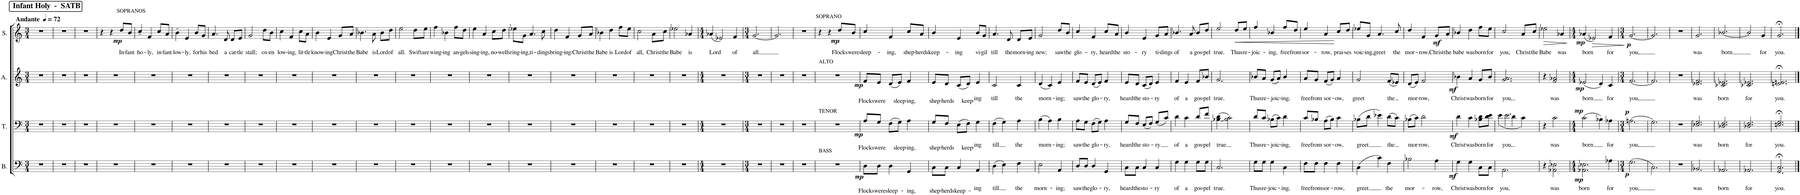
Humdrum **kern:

**kern	**text	**dynam	**kern	**text	**dynam	**kern	**text	**dynam	**kern	**text	**dynam
*part4	*part4	*part4	*part3	*part3	*part3	*part2	*part2	*part2	*part1	*part1	*part1
*staff4	*staff4	*staff4	*staff3	*staff3	*staff3	*staff2	*staff2	*staff2	*staff1	*staff1	*staff1
*I"B.	*	*	*I"T.	*	*	*I"A.	*	*	*I"S.	*	*
*I'B.	*	*	*I'T.	*	*	*I'A.	*	*	*I'S.	*	*
*clefF4	*	*	*clefF4	*	*	*clefG2	*	*	*clefG2	*	*
*k[]	*	*	*k[]	*	*	*k[]	*	*	*k[]	*	*
*M3/4	*	*	*M3/4	*	*	*M3/4	*	*	*M3/4	*	*
*MM72	*	*	*MM72	*	*	*MM72	*	*	*MM72	*	*
!!LO:REH:place=s1:a:B:cj:fs=14:t=Infant Holy  -  SATB
=1	=1	=1	=1	=1	=1	=1	=1	=1	=1	=1	=1
!	!	!	!	!	!	!	!	!	!LO:TX:a:B:t=Andante	!	!
2.r	.	.	2.r	.	.	2.r	.	.	2.r	.	.
=2	=2	=2	=2	=2	=2	=2	=2	=2	=2	=2	=2
2.r	.	.	2.r	.	.	2.r	.	.	2.r	.	.
=3	=3	=3	=3	=3	=3	=3	=3	=3	=3	=3	=3
2.r	.	.	2.r	.	.	2.r	.	.	2.r	.	.
=4	=4	=4	=4	=4	=4	=4	=4	=4	=4	=4	=4
!	!	!	!	!	!	!	!	!	!LO:TX:a:t=SOPRANOS	!	!
2.r	.	.	2.r	.	.	2.r	.	.	4r	.	.
.	.	.	.	.	.	.	.	.	4r	.	.
!	!	!	!	!	!	!	!	!	!	!LO:LY:b	!LO:DY:b
.	.	.	.	.	.	.	.	.	8dd/L	In-	mp
!	!	!	!	!	!	!	!	!	!	!LO:LY:b	!
.	.	.	.	.	.	.	.	.	8b/J	-fant	.
=5	=5	=5	=5	=5	=5	=5	=5	=5	=5	=5	=5
!	!	!	!	!	!	!	!	!	!	!LO:LY:b	!
2.r	.	.	2.r	.	.	2.r	.	.	4cc~/	ho-	.
!	!	!	!	!	!	!	!	!	!	!LO:LY:b	!
.	.	.	.	.	.	.	.	.	4f/	-ly,	.
!	!	!	!	!	!	!	!	!	!	!LO:LY:b	!
.	.	.	.	.	.	.	.	.	8cc/L	in-	.
!	!	!	!	!	!	!	!	!	!	!LO:LY:b	!
.	.	.	.	.	.	.	.	.	8a/J	-fant	.
=6	=6	=6	=6	=6	=6	=6	=6	=6	=6	=6	=6
!	!	!	!	!	!	!	!	!	!	!LO:LY:b	!
2.r	.	.	2.r	.	.	2.r	.	.	4b~\	low-	.
!	!	!	!	!	!	!	!	!	!	!LO:LY:b	!
.	.	.	.	.	.	.	.	.	4e/	-ly,	.
!	!	!	!	!	!	!	!	!	!	!LO:LY:b	!
.	.	.	.	.	.	.	.	.	8b/L	for	.
!	!	!	!	!	!	!	!	!	!	!LO:LY:b	!
.	.	.	.	.	.	.	.	.	8g/J	his	.
=7	=7	=7	=7	=7	=7	=7	=7	=7	=7	=7	=7
!	!	!	!	!	!	!	!	!	!	!LO:LY:b	!
2.r	.	.	2.r	.	.	2.r	.	.	4.a/	bed	.
!	!	!	!	!	!	!	!	!	!	!LO:LY:b	!
.	.	.	.	.	.	.	.	.	8d/	a	.
!	!	!	!	!	!	!	!	!	!	!LO:LY:b	!
.	.	.	.	.	.	.	.	.	8d/L	cat-	.
!	!	!	!	!	!	!	!	!	!	!LO:LY:b	!
.	.	.	.	.	.	.	.	.	8e/J	-tle	.
=8	=8	=8	=8	=8	=8	=8	=8	=8	=8	=8	=8
!	!	!	!	!	!	!	!	!	!	!LO:LY:b	!
2.r	.	.	2.r	.	.	2.r	.	.	2g/	stall;	.
!	!	!	!	!	!	!	!	!	!	!LO:LY:b	!
.	.	.	.	.	.	.	.	.	8dd\L	ox-	.
!	!	!	!	!	!	!	!	!	!	!LO:LY:b	!
.	.	.	.	.	.	.	.	.	8b\J	-en	.
=9	=9	=9	=9	=9	=9	=9	=9	=9	=9	=9	=9
!	!	!	!	!	!	!	!	!	!	!LO:LY:b	!
2.r	.	.	2.r	.	.	2.r	.	.	4cc\	low-	.
!	!	!	!	!	!	!	!	!	!	!LO:LY:b	!
.	.	.	.	.	.	.	.	.	4f/	-ing,	.
!	!	!	!	!	!	!	!	!	!	!LO:LY:b	!
.	.	.	.	.	.	.	.	.	8cc\L	lit-	.
!	!	!	!	!	!	!	!	!	!	!LO:LY:b	!
.	.	.	.	.	.	.	.	.	8a\J	-tle	.
=10	=10	=10	=10	=10	=10	=10	=10	=10	=10	=10	=10
!	!	!	!	!	!	!	!	!	!	!LO:LY:b	!
2.r	.	.	2.r	.	.	2.r	.	.	4b\	know-	.
!	!	!	!	!	!	!	!	!	!	!LO:LY:b	!
.	.	.	.	.	.	.	.	.	4e/	-ing	.
!	!	!	!	!	!	!	!	!	!	!LO:LY:b	!
.	.	.	.	.	.	.	.	.	8g/L	Christ	.
!	!	!	!	!	!	!	!	!	!	!LO:LY:b	!
.	.	.	.	.	.	.	.	.	8a/J	the	.
=11	=11	=11	=11	=11	=11	=11	=11	=11	=11	=11	=11
!	!	!	!	!	!	!	!	!	!	!LO:LY:b	!
2.r	.	.	2.r	.	.	2.r	.	.	4.b-X\	Babe	.
!	!	!	!	!	!	!	!	!	!	!LO:LY:b	!
.	.	.	.	.	.	.	.	.	8a\	is	.
!	!	!	!	!	!	!	!	!	!	!LO:LY:b	!
.	.	.	.	.	.	.	.	.	8b-\L	Lord	.
!	!	!	!	!	!	!	!	!	!	!LO:LY:b	!
.	.	.	.	.	.	.	.	.	8dd\J	of	.
=12	=12	=12	=12	=12	=12	=12	=12	=12	=12	=12	=12
!	!	!	!	!	!	!	!	!	!	!LO:LY:b	!
2.r	.	.	2.r	.	.	2.r	.	.	2ee\	all.	.
!	!	!	!	!	!	!	!	!	!	!LO:LY:b	!
.	.	.	.	.	.	.	.	.	8dd\L	Swift	.
!	!	!	!	!	!	!	!	!	!	!LO:LY:b	!
.	.	.	.	.	.	.	.	.	8ee\J	are	.
=13	=13	=13	=13	=13	=13	=13	=13	=13	=13	=13	=13
!	!	!	!	!	!	!	!	!	!	!LO:LY:b	!
2.r	.	.	2.r	.	.	2.r	.	.	4ff\	wing-	.
!	!	!	!	!	!	!	!	!	!	!LO:LY:b	!
.	.	.	.	.	.	.	.	.	4b-X\	-ing	.
!	!	!	!	!	!	!	!	!	!	!LO:LY:b	!
.	.	.	.	.	.	.	.	.	8ff\L	an-	.
!	!	!	!	!	!	!	!	!	!	!LO:LY:b	!
.	.	.	.	.	.	.	.	.	8dd\J	-gels	.
=14	=14	=14	=14	=14	=14	=14	=14	=14	=14	=14	=14
!	!	!	!	!	!	!	!	!	!	!LO:LY:b	!
2.r	.	.	2.r	.	.	2.r	.	.	4ee\	sing-	.
!	!	!	!	!	!	!	!	!	!	!LO:LY:b	!
.	.	.	.	.	.	.	.	.	4a/	-ing,	.
!	!	!	!	!	!	!	!	!	!	!LO:LY:b	!
.	.	.	.	.	.	.	.	.	8cc\L	no-	.
!	!	!	!	!	!	!	!	!	!	!LO:LY:b	!
.	.	.	.	.	.	.	.	.	8dd\J	-wells	.
=15	=15	=15	=15	=15	=15	=15	=15	=15	=15	=15	=15
!	!	!	!	!	!	!	!	!	!	!LO:LY:b	!
2.r	.	.	2.r	.	.	2.r	.	.	8ee-X\L	ring-	.
!	!	!	!	!	!	!	!	!	!	!LO:LY:b	!
.	.	.	.	.	.	.	.	.	8g\J	-ing,	.
!	!	!	!	!	!	!	!	!	!	!LO:LY:b	!
.	.	.	.	.	.	.	.	.	4.a/	ti-	.
!	!	!	!	!	!	!	!	!	!	!LO:LY:b	!
.	.	.	.	.	.	.	.	.	8cc\	-dings	.
=16	=16	=16	=16	=16	=16	=16	=16	=16	=16	=16	=16
!	!	!	!	!	!	!	!	!	!	!LO:LY:b	!
2.r	.	.	2.r	.	.	2.r	.	.	4dd\	bring-	.
!	!	!	!	!	!	!	!	!	!	!LO:LY:b	!
.	.	.	.	.	.	.	.	.	4f/	-ing:	.
!	!	!	!	!	!	!	!	!	!	!LO:LY:b	!
.	.	.	.	.	.	.	.	.	8g/L	Christ	.
!	!	!	!	!	!	!	!	!	!	!LO:LY:b	!
.	.	.	.	.	.	.	.	.	8a/J	the	.
=17	=17	=17	=17	=17	=17	=17	=17	=17	=17	=17	=17
!	!	!	!	!	!	!	!	!	!	!LO:LY:b	!
2.r	.	.	2.r	.	.	2.r	.	.	4b-X\	Babe	.
!	!	!	!	!	!	!	!	!	!	!LO:LY:b	!
.	.	.	.	.	.	.	.	.	4dd\	is	.
!	!	!	!	!	!	!	!	!	!	!LO:LY:b	!
.	.	.	.	.	.	.	.	.	8ff\L	Lord	.
!	!	!	!	!	!	!	!	!	!	!LO:LY:b	!
.	.	.	.	.	.	.	.	.	8ee\J	of	.
=18	=18	=18	=18	=18	=18	=18	=18	=18	=18	=18	=18
!	!	!	!	!	!	!	!	!	!	!LO:LY:b	!
2.r	.	.	2.r	.	.	2.r	.	.	2cc\	all,	.
!	!	!	!	!	!	!	!	!	!	!LO:LY:b	!
.	.	.	.	.	.	.	.	.	8a\L	Christ	.
!	!	!	!	!	!	!	!	!	!	!LO:LY:b	!
.	.	.	.	.	.	.	.	.	8cc\J	the	.
=19	=19	=19	=19	=19	=19	=19	=19	=19	=19	=19	=19
!	!	!	!	!	!	!	!	!	!	!LO:LY:b	!
2.r	.	.	2.r	.	.	2.r	.	.	2ee-X\	Babe	.
!	!	!	!	!	!	!	!	!	!	!LO:LY:b	!
.	.	.	.	.	.	.	.	.	4a-X/	is	.
=20	=20	=20	=20	=20	=20	=20	=20	=20	=20	=20	=20
*M4/4	*	*	*M4/4	*	*	*M4/4	*	*	*M4/4	*	*
!	!	!	!	!	!	!	!	!	!	!LO:LY:b	!
1r	.	.	1r	.	.	1r	.	.	(4a-X/	Lord	.
.	.	.	.	.	.	.	.	.	2e-X/)	.	.
!	!	!	!	!	!	!	!	!	!	!LO:LY:b	!
.	.	.	.	.	.	.	.	.	4f/	of	.
=21	=21	=21	=21	=21	=21	=21	=21	=21	=21	=21	=21
*M3/4	*	*	*M3/4	*	*	*M3/4	*	*	*M3/4	*	*
!	!	!	!	!	!	!	!	!	!	!LO:LY:b	!
2.r	.	.	2.r	.	.	2.r	.	.	[2.g/	all.	.
=22	=22	=22	=22	=22	=22	=22	=22	=22	=22	=22	=22
2.r	.	.	2.r	.	.	2.r	.	.	2.g/]	.	.
=23	=23	=23	=23	=23	=23	=23	=23	=23	=23	=23	=23
2.r	.	.	2.r	.	.	2.r	.	.	2.r	.	.
=24	=24	=24	=24	=24	=24	=24	=24	=24	=24	=24	=24
!	!	!	!	!	!	!	!	!	!LO:TX:a:t=SOPRANO	!	!
!	!	!	!	!	!	!LO:TX:a:t=ALTO	!	!	!	!	!
!	!	!	!LO:TX:a:t=TENOR	!	!	!	!	!	!	!	!
!LO:TX:a:t=BASS	!	!	!	!	!	!	!	!	!	!	!
2.r	.	.	2.r	.	.	2.r	.	.	4r	.	.
.	.	.	.	.	.	.	.	.	4r	.	.
!	!	!	!	!	!	!	!	!	!	!LO:LY:b	!LO:DY:b
.	.	.	.	.	.	.	.	.	8dd/L	Flocks	mp
!	!	!	!	!	!	!	!	!	!	!LO:LY:b	!
.	.	.	.	.	.	.	.	.	8b/J	were	.
=25	=25	=25	=25	=25	=25	=25	=25	=25	=25	=25	=25
!	!LO:LY:b	!LO:DY:b	!	!LO:LY:b	!LO:DY:b	!	!LO:LY:b	!LO:DY:b	!	!LO:LY:b	!
8D\L	Flocks	mp	8A/L	Flocks	mp	8f/L	Flocks	mp	4cc/	sleep-	.
!	!LO:LY:b	!	!	!LO:LY:b	!	!	!LO:LY:b	!	!	!	!
8D\J	were	.	8G/J	were	.	8e/J	were	.	.	.	.
!	!LO:LY:b	!	!	!LO:LY:b	!	!	!LO:LY:b	!	!	!LO:LY:b	!
4D\	sleep-	.	(8F\L	sleep-	.	(8d/L	sleep-	.	4f/	-ing,	.
.	.	.	8G\J)	.	.	8e/J)	.	.	.	.	.
!	!LO:LY:b	!	!	!LO:LY:b	!	!	!LO:LY:b	!	!	!LO:LY:b	!
4GG/	-ing,	.	4A\	-ing,	.	4f/	-ing,	.	8cc/L	shep-	.
!	!	!	!	!	!	!	!	!	!	!LO:LY:b	!
.	.	.	.	.	.	.	.	.	8a/J	-herds	.
=26	=26	=26	=26	=26	=26	=26	=26	=26	=26	=26	=26
!	!LO:LY:b	!	!	!LO:LY:b	!	!	!LO:LY:b	!	!	!LO:LY:b	!
8C\L	shep-	.	8G/L	shep-	.	8e/L	shep-	.	4b/	keep-	.
!	!LO:LY:b	!	!	!LO:LY:b	!	!	!LO:LY:b	!	!	!	!
8C\J	-herds	.	8F/J	-herds	.	8d/J	-herds	.	.	.	.
!	!LO:LY:b	!	!	!LO:LY:b	!	!	!LO:LY:b	!	!	!LO:LY:b	!
4C/	keep-	.	(8E\L	keep-	.	(8c/L	keep-	.	4e/	-ing	.
.	.	.	8F\J)	.	.	8d/J)	.	.	.	.	.
!	!LO:LY:b	!	!	!LO:LY:b	!	!	!LO:LY:b	!	!	!LO:LY:b	!
4AA/	-ing	.	4G\	-ing	.	4e/	-ing	.	8b/L	vi-	.
!	!	!	!	!	!	!	!	!	!	!LO:LY:b	!
.	.	.	.	.	.	.	.	.	8g/J	-gil	.
=27	=27	=27	=27	=27	=27	=27	=27	=27	=27	=27	=27
!	!LO:LY:b	!	!	!LO:LY:b	!	!	!LO:LY:b	!	!	!LO:LY:b	!
(4D\	till	.	(4F\	till	.	2c/	till	.	4.a/	till	.
4E\)	.	.	4G\)	.	.	.	.	.	.	.	.
!	!	!	!	!	!	!	!	!	!	!LO:LY:b	!
.	.	.	.	.	.	.	.	.	8d/	the	.
!	!LO:LY:b	!	!	!LO:LY:b	!	!	!LO:LY:b	!	!	!LO:LY:b	!
4F\	the	.	4A\	the	.	4c/	the	.	8d/L	morn-	.
!	!	!	!	!	!	!	!	!	!	!LO:LY:b	!
.	.	.	.	.	.	.	.	.	8e/J	-ing	.
=28	=28	=28	=28	=28	=28	=28	=28	=28	=28	=28	=28
!	!LO:LY:b	!	!	!LO:LY:b	!	!	!LO:LY:b	!	!	!LO:LY:b	!
2E\	morn-	.	(4B\	morn-	.	(4d/	morn-	.	2g/	new;	.
.	.	.	4A\)	.	.	4c/)	.	.	.	.	.
!	!LO:LY:b	!	!	!LO:LY:b	!	!	!LO:LY:b	!	!	!LO:LY:b	!
4AA/	-ing;	.	4B\	-ing;	.	4e/	-ing;	.	8dd/L	saw	.
!	!	!	!	!	!	!	!	!	!	!LO:LY:b	!
.	.	.	.	.	.	.	.	.	8b/J	the	.
=29	=29	=29	=29	=29	=29	=29	=29	=29	=29	=29	=29
!	!LO:LY:b	!	!	!LO:LY:b	!	!	!LO:LY:b	!	!	!LO:LY:b	!
8D/L	saw	.	8A\L	saw	.	8f/L	saw	.	4cc/	glo-	.
!	!LO:LY:b	!	!	!LO:LY:b	!	!	!LO:LY:b	!	!	!	!
8D/J	the	.	8G\J	the	.	8e/J	the	.	.	.	.
!	!LO:LY:b	!	!	!LO:LY:b	!	!	!LO:LY:b	!	!	!LO:LY:b	!
4D/	glo-	.	(8F\L	glo-	.	(8d/L	glo-	.	4f/	-ry,	.
.	.	.	8G\J)	.	.	8e/J)	.	.	.	.	.
!	!LO:LY:b	!	!	!LO:LY:b	!	!	!LO:LY:b	!	!	!LO:LY:b	!
4GG/	-ry,	.	4A\	-ry,	.	4f/	-ry,	.	8cc/L	heard	.
!	!	!	!	!	!	!	!	!	!	!LO:LY:b	!
.	.	.	.	.	.	.	.	.	8a/J	the	.
=30	=30	=30	=30	=30	=30	=30	=30	=30	=30	=30	=30
!	!LO:LY:b	!	!	!LO:LY:b	!	!	!LO:LY:b	!	!	!LO:LY:b	!
8C\L	heard	.	8G/L	heard	.	8e/L	heard	.	4b/	sto-	.
!	!LO:LY:b	!	!	!LO:LY:b	!	!	!LO:LY:b	!	!	!	!
8C\J	the	.	8F/J	the	.	8d/J	the	.	.	.	.
!	!LO:LY:b	!	!	!LO:LY:b	!	!	!LO:LY:b	!	!	!LO:LY:b	!
4C/	sto-	.	(8E/L	sto-	.	(8c/L	sto-	.	4e/	-ry	.
.	.	.	8F/J)	.	.	8d/J)	.	.	.	.	.
!	!LO:LY:b	!	!	!LO:LY:b	!	!	!LO:LY:b	!	!	!LO:LY:b	!
4C/	-ry	.	(8G/L	-ry	.	4e/	-ry	.	8g/L	ti-	.
!	!	!	!	!	!	!	!	!	!	!LO:LY:b	!
.	.	.	8c/J)	.	.	.	.	.	8a/J	-dings	.
=31	=31	=31	=31	=31	=31	=31	=31	=31	=31	=31	=31
!	!LO:LY:b	!	!	!LO:LY:b	!	!	!LO:LY:b	!	!	!LO:LY:b	!
4G\	of	.	4d\	of	.	4f/	of	.	4.b-X/	of	.
!	!LO:LY:b	!	!	!LO:LY:b	!	!	!LO:LY:b	!	!	!	!
4G\	a	.	4c\	a	.	4e/	a	.	.	.	.
!	!	!	!	!	!	!	!	!	!	!LO:LY:b	!
.	.	.	.	.	.	.	.	.	8a/	a	.
!	!LO:LY:b	!	!	!LO:LY:b	!	!	!LO:LY:b	!	!	!LO:LY:b	!
8G\L	gos-	.	8d/L	gos-	.	8f/L	gos-	.	8b-/L	gos-	.
!	!LO:LY:b	!	!	!LO:LY:b	!	!	!LO:LY:b	!	!	!LO:LY:b	!
8G\J	-pel	.	8f/J	-pel	.	8b-X/J	-pel	.	8dd/J	-pel	.
=32	=32	=32	=32	=32	=32	=32	=32	=32	=32	=32	=32
!	!LO:LY:b	!	!	!LO:LY:b	!	!	!LO:LY:b	!	!	!LO:LY:b	!
2.C/	true.	.	([4B-X\ 4d\	true.	.	2.g/	true.	.	2ee/	true.	.
.	.	.	2B-\] 2c\)	.	.	.	.	.	.	.	.
!	!	!	!	!	!	!	!	!	!	!LO:LY:b	!LO:HP:b
.	.	.	.	.	.	.	.	.	8dd/L	Thus	<
!	!	!	!	!	!	!	!	!	!	!LO:LY:b	!
.	.	.	.	.	.	.	.	.	8ee/J	re-	.
=33	=33	=33	=33	=33	=33	=33	=33	=33	=33	=33	=33
!	!LO:LY:b	!	!	!LO:LY:b	!	!	!LO:LY:b	!	!	!LO:LY:b	!
8G\L	Thus	.	8d/L	Thus	.	8b-X/L	Thus	.	4ff/	-joic-	.
!	!LO:LY:b	!	!	!LO:LY:b	!	!	!LO:LY:b	!	!	!	!
8G\J	re-	.	8c/J	re-	.	8a/J	re-	.	.	.	.
!	!LO:LY:b	!	!	!LO:LY:b	!	!	!LO:LY:b	!	!	!LO:LY:b	!
4G\	-joic-	.	(8B-X\L	-joic-	.	(8g/L	-joic-	.	4b-X/	-ing,	.
.	.	.	8c\J)	.	.	8a/J)	.	.	.	.	.
!	!LO:LY:b	!	!	!LO:LY:b	!	!	!LO:LY:b	!	!	!LO:LY:b	!
4C\	-ing,	.	4d\	-ing,	.	4b-/	-ing,	.	8ff/L	free	.
!	!	!	!	!	!	!	!	!	!	!LO:LY:b	!
.	.	.	.	.	.	.	.	.	8dd/J	from	.
=34	=34	=34	=34	=34	=34	=34	=34	=34	=34	=34	=34
!	!LO:LY:b	!	!	!LO:LY:b	!	!	!LO:LY:b	!	!	!LO:LY:b	!
8F\L	free	.	8c/L	free	.	8a/L	free	.	4ee/	sor-	.
!	!LO:LY:b	!	!	!LO:LY:b	!	!	!LO:LY:b	!	!	!	!
8F\J	from	.	8B-X/J	from	.	8g/J	from	.	.	.	.
!	!LO:LY:b	!	!	!LO:LY:b	!	!	!LO:LY:b	!	!	!LO:LY:b	!
4F\	sor-	.	(8A\L	sor-	.	(8f/L	sor-	.	4a/	-row,	.
.	.	.	8B-\J)	.	.	8g/J)	.	.	.	.	.
!	!LO:LY:b	!	!	!LO:LY:b	!	!	!LO:LY:b	!	!	!LO:LY:b	!
4F\	-row,	.	4c\	-ow,	.	4a/	-ow,	.	8cc/L	prai-	[
!	!	!	!	!	!	!	!	!	!	!LO:LY:b	!
.	.	.	.	.	.	.	.	.	8dd/J	-ses	.
=35	=35	=35	=35	=35	=35	=35	=35	=35	=35	=35	=35
!	!LO:LY:b	!	!	!LO:LY:b	!	!	!LO:LY:b	!	!	!LO:LY:b	!
(4C\	greet	.	(8B-X\L	greet	.	2g/	greet	.	8ee-X/L	voic-	.
!	!	!	!	!	!	!	!	!	!	!LO:LY:b	!
.	.	.	8d\J	.	.	.	.	.	8g/J	-ing,	.
!	!	!	!	!	!	!	!	!	!	!LO:LY:b	!
4c\)	.	.	4e-X\)	.	.	.	.	.	4.a/	greet	.
!	!LO:LY:b	!	!	!LO:LY:b	!	!	!LO:LY:b	!	!	!	!
4F\	the	.	(8d\L	the	.	(8f/L	the	.	.	.	.
!	!	!	!	!	!	!	!	!	!	!LO:LY:b	!
.	.	.	8c\J)	.	.	8e-X/J)	.	.	8cc/	the	.
=36	=36	=36	=36	=36	=36	=36	=36	=36	=36	=36	=36
!	!LO:LY:b	!	!	!LO:LY:b	!	!	!LO:LY:b	!	!	!LO:LY:b	!
2B-X\	mor-	.	(8B-X\L	mor-	.	(8d/L	mor-	.	4dd/	mor-	.
.	.	.	8c\J)	.	.	8e/J)	.	.	.	.	.
!	!	!	!	!LO:LY:b	!	!	!LO:LY:b	!	!	!LO:LY:b	!
.	.	.	2d\	-row,	.	2f/	-row,	.	4f/	-row,	.
!	!LO:LY:b	!	!	!	!	!	!	!	!	!LO:LY:b	!LO:DY:b
4A\	-row,	.	.	.	.	.	.	.	8g/L	Christ	mf
!	!	!	!	!	!	!	!	!	!	!LO:LY:b	!
.	.	.	.	.	.	.	.	.	8a/J	the	.
=37	=37	=37	=37	=37	=37	=37	=37	=37	=37	=37	=37
!	!LO:LY:b	!LO:DY:b	!	!LO:LY:b	!LO:DY:b	!	!LO:LY:b	!LO:DY:b	!	!LO:LY:b	!
4G\	Christ	mf	4d\	Christ	mf	4b-X\	Christ	mf	4b-X/	babe	.
!	!LO:LY:b	!	!	!LO:LY:b	!	!	!LO:LY:b	!	!	!LO:LY:b	!
4G\	was	.	4c\	was	.	4a/	was	.	4dd\	was	.
!	!LO:LY:b	!	!	!LO:LY:b	!	!	!LO:LY:b	!	!	!LO:LY:b	!
8C\L	born	.	8B-X\ 8d\L	born	.	8g/L	born	.	8ff\L	born	.
!	!LO:LY:b	!	!	!LO:LY:b	!	!	!LO:LY:b	!	!	!LO:LY:b	!
8C\J	for	.	8d\ 8e\J	for	.	8b-/J	for	.	8ee\J	for	.
=38	=38	=38	=38	=38	=38	=38	=38	=38	=38	=38	=38
!	!LO:LY:b	!	!	!LO:LY:b	!	!	!LO:LY:b	!	!	!LO:LY:b	!
*	*	*	*^	*	*	*	*	*	*	*	*
2.AA\	you,	.	2.e\	(4e\	you,	.	2.g/ 2.a/	you,	.	2cc/	you,	.
.	.	.	.	4d\	.	.	.	.	.	.	.	.
!	!	!	!	!	!	!	!	!	!	!	!LO:LY:b	!
.	.	.	.	4c\)	.	.	.	.	.	8a/L	Christ	.
!	!	!	!	!	!	!	!	!	!	!	!LO:LY:b	!
.	.	.	.	.	.	.	.	.	.	8cc/J	the	.
*	*	*	*v	*v	*	*	*	*	*	*	*	*
=39	=39	=39	=39	=39	=39	=39	=39	=39	=39	=39	=39
!	!	!	!	!	!	!	!	!	!	!LO:LY:b	!LO:HP:b
4r	.	.	4r	.	.	4r	.	.	2ee-X\	Babe	>
!	!LO:LY:b	!	!	!LO:LY:b	!	!	!LO:LY:b	!	!	!	!
2AA-X\ 2E-X\	was	.	2c\	was	.	2f/ 2a-X/	was	.	.	.	.
!	!	!	!	!	!	!	!	!	!	!LO:LY:b	!
.	.	.	.	.	.	.	.	.	4a-X/	was	.
.	.	.	.	.	.	.	.	.	.	.	]
=40	=40	=40	=40	=40	=40	=40	=40	=40	=40	=40	=40
*M4/4	*	*	*M4/4	*	*	*M4/4	*	*	*M4/4	*	*
!	!LO:LY:b	!LO:DY:b	!	!LO:LY:b	!LO:DY:a	!	!LO:LY:b	!LO:DY:b	!	!LO:LY:b	!LO:DY:b
2.AA-X\ 2.E-X\	born	mp	(2c\	born	mp	(2e-X/	born	mp	(4a-X/	born	mp
!	!	!	!	!	!	!	!	!	!	!	!LO:HP:b
.	.	.	.	.	.	.	.	.	2e-X/)	.	>
.	.	.	4B-X\)	.	.	4d/)	.	.	.	.	.
!	!LO:LY:b	!	!	!LO:LY:b	!	!	!LO:LY:b	!	!	!LO:LY:b	!
4A-X\	for	.	4A-X\	for	.	4c/	for	.	4f/	for	.
.	.	.	.	.	.	.	.	.	.	.	]
=41	=41	=41	=41	=41	=41	=41	=41	=41	=41	=41	=41
*M3/4	*	*	*M3/4	*	*	*M3/4	*	*	*M3/4	*	*
!	!LO:LY:b	!LO:DY:b	!	!LO:LY:b	!LO:DY:a	!	!LO:LY:b	!	!	!LO:LY:b	!LO:DY:b
(2.G\	you,	p	(2.An\	you,	p	[2.f/	you,	.	[2.g/	you,	p
=42	=42	=42	=42	=42	=42	=42	=42	=42	=42	=42	=42
2.C\)	.	.	2.G\)	.	.	2.f/]	.	.	2.g/]	.	.
=43	=43	=43	=43	=43	=43	=43	=43	=43	=43	=43	=43
2.r	.	.	2.r	.	.	2.r	.	.	2.r	.	.
=44	=44	=44	=44	=44	=44	=44	=44	=44	=44	=44	=44
!	!LO:LY:b	!	!	!LO:LY:b	!	!	!LO:LY:b	!	!	!LO:LY:b	!
2.BB-X/	was	.	2.E-X/ 2.G/	was	.	2.d-X/ 2.f/	was	.	2.g/	was	.
=45	=45	=45	=45	=45	=45	=45	=45	=45	=45	=45	=45
!	!LO:LY:b	!	!	!LO:LY:b	!	!	!LO:LY:b	!	!	!LO:LY:b	!
2.AA-X/	born	.	2.D-X/ 2.F/	born	.	2.c-X/ 2.e-X/	born	.	[2.b-X/	born	.
=46	=46	=46	=46	=46	=46	=46	=46	=46	=46	=46	=46
!	!LO:LY:b	!	!	!LO:LY:b	!	!	!LO:LY:b	!	!	!	!
2.AA-X/	for	.	2.D-X/ 2.F/	for	.	2.c-X/ 2.e-X/	for	.	2b-/]	.	.
!	!	!	!	!	!	!	!	!	!	!LO:LY:b	!
.	.	.	.	.	.	.	.	.	4g/	for	.
=47	=47	=47	=47	=47	=47	=47	=47	=47	=47	=47	=47
!	!LO:LY:b	!	!	!LO:LY:b	!	!	!LO:LY:b	!	!	!LO:LY:b	!
2.GG/;< 2.C/;<	you.	.	2.En/;< 2.G/;<	you.	.	2.dn/;< 2.en/;<	you.	.	2.g;</	you.	.
==	==	==	==	==	==	==	==	==	==	==	==
*-	*-	*-	*-	*-	*-	*-	*-	*-	*-	*-	*-
